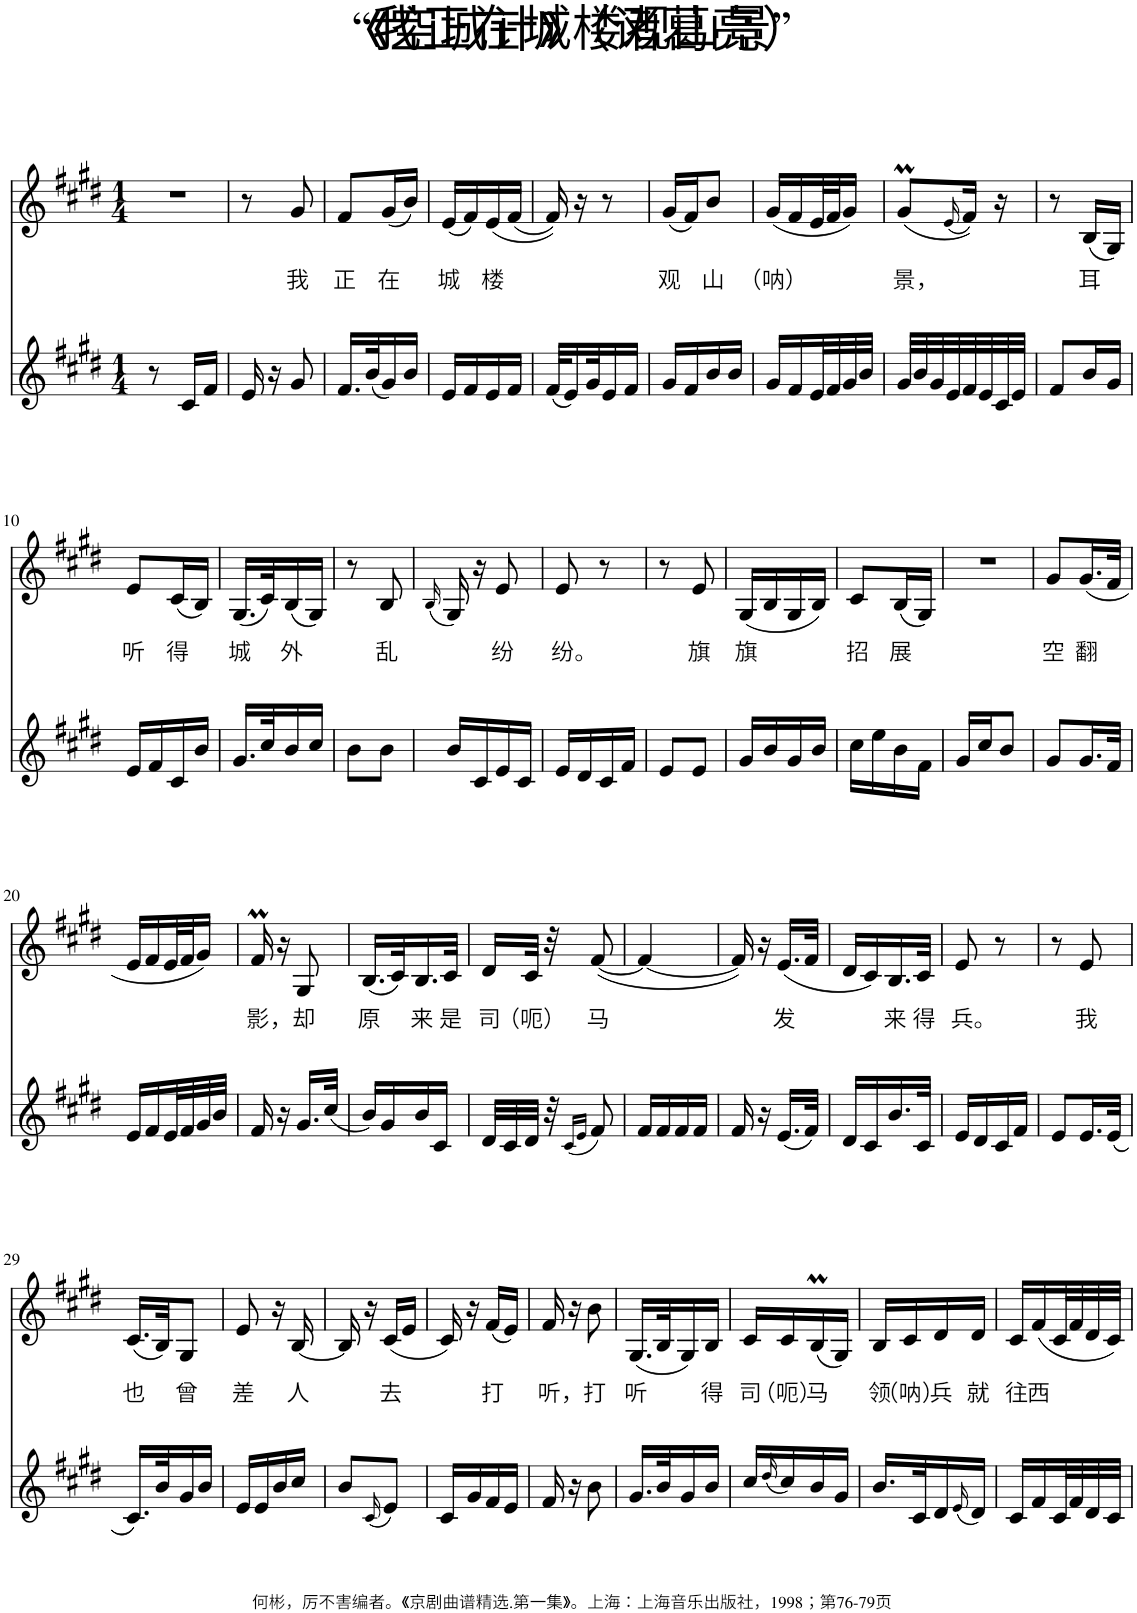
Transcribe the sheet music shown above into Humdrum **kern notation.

**kern	**kern	**text
*part2	*part1	*part1
*staff2	*staff1	*staff1
*I"Piano	*I"Piano	*
*I'Pno	*I'Pno	*
*clefG2	*clefG2	*
*k[f#c#g#d#]	*k[f#c#g#d#]	*
*M1/4	*M1/4	*
=1	=1	=1
8r	4r	.
16c#/LL	.	.
16f#/JJ	.	.
=2	=2	=2
16e/	8r	.
16r	.	.
!	!	!LO:LY:b
8g#/	8g#/	我
=3	=3	=3
!	!	!LO:LY:b
16.f#/LL	8f#/L	正
(32b/K	.	.
!	!	!LO:LY:b
16g#/)	(16g#/L	在
16b/JJ	16b/JJ)	.
=4	=4	=4
!	!	!LO:LY:b
16e/LL	(16e/LL	城
16f#/	16f#/)	.
!	!	!LO:LY:b
16e/	(16e/	楼
16f#/JJ	(16f#/JJ	.
=5	=5	=5
(32f#/KLL	16f#/))	.
16e/)	.	.
.	16r	.
32g#/K	.	.
16e/	8r	.
16f#/JJ	.	.
=6	=6	=6
!	!	!LO:LY:b
16g#/LL	(16g#/LL	观
16f#/	16f#/J)	.
!	!	!LO:LY:b
16b/	8b/J	山
16b/JJ	.	.
=7	=7	=7
!	!	!LO:LY:b
16g#/LL	(16g#/LL	（呐）
16f#/	16f#/	.
32e/L	32e/L	.
32f#/	32f#/J	.
32g#/	16g#/JJ)	.
32b/JJJ	.	.
=8	=8	=8
!	!	!LO:LY:b
32g#/LLL	(8g#m/L	景，
32b/	.	.
32g#/	.	.
32e/	.	.
.	(16qe/	.
32f#/	16f#/Jk))	.
32e/	.	.
32c#/	16r	.
32e/JJJ	.	.
=9	=9	=9
8f#/L	8r	.
!	!	!LO:LY:b
16b/L	(16B/LL	耳
16g#/JJ	16G#/JJ)	.
!!LO:LB:g=z
=10	=10	=10
!	!	!LO:LY:b
16e/LL	8e/L	听
16f#/	.	.
!	!	!LO:LY:b
16c#/	(16c#/L	得
16b/JJ	16B/JJ)	.
=11	=11	=11
!	!	!LO:LY:b
16.g#/LL	(16.G#/LL	城
32cc#/K	32c#/K)	.
!	!	!LO:LY:b
16b/	(16B/	外
16cc#/JJ	16G#/JJ)	.
=12	=12	=12
8b\L	8r	.
!	!	!LO:LY:b
8b\J	8B/	乱
=13	=13	=13
.	(16qB/	.
16b/LL	16G#/)	.
16c#/	16r	.
!	!	!LO:LY:b
16e/	8e/	纷
16c#/JJ	.	.
=14	=14	=14
!	!	!LO:LY:b
16e/LL	8e/	纷。
16d#/	.	.
16c#/	8r	.
16f#/JJ	.	.
=15	=15	=15
8e/L	8r	.
!	!	!LO:LY:b
8e/J	8e/	旗
=16	=16	=16
!	!	!LO:LY:b
16g#/LL	(16G#/LL	旗
16b/	16B/	.
16g#/	16G#/	.
16b/JJ	16B/JJ)	.
=17	=17	=17
!	!	!LO:LY:b
16cc#\LL	8c#/L	招
16ee\	.	.
!	!	!LO:LY:b
16b\	(16B/L	展
16f#\JJ	16G#/JJ)	.
=18	=18	=18
16g#/LL	4r	.
16cc#/J	.	.
8b/J	.	.
=19	=19	=19
!	!	!LO:LY:b
8g#/L	8g#/L	空
!	!	!LO:LY:b
16.g#/L	(16.g#/L	翻
32f#/JJk	32f#/JJk	.
!!LO:LB:g=z
=20	=20	=20
16e/LL	16e/LL	.
16f#/	16f#/	.
32e/L	32e/L	.
32f#/	32f#/J	.
32g#/	16g#/JJ)	.
32b/JJJ	.	.
=21	=21	=21
!	!	!LO:LY:b
16f#/	16f#M/	影，
16r	16r	.
!	!	!LO:LY:b
16.g#/LL	8G#/	却
(32cc#/JJk	.	.
=22	=22	=22
!	!	!LO:LY:b
16b/LL)	(16.B/LL	原
16g#/	.	.
.	32c#/K)	.
!	!	!LO:LY:b
16b/	16.B/	来
16c#/JJ	.	.
!	!	!LO:LY:b
.	32c#/JJk	是
=23	=23	=23
!	!	!LO:LY:b
32d#/LLL	16d#/LL	司
32c#/	.	.
!	!	!LO:LY:b
32d#/JJJ	32c#/JJk	（呃）
32r	32r	.
(16qc#/LL	.	.
16qe/JJ	.	.
!	!	!LO:LY:b
8f#/)	([8f#/	马
=24	=24	=24
16f#/LL	4f#/_	.
16f#/	.	.
16f#/	.	.
16f#/JJ	.	.
=25	=25	=25
16f#/	16f#/])	.
16r	16r	.
!	!	!LO:LY:b
(16.e/LL	(16.e/LL	发
32f#/JJk)	32f#/JJk	.
=26	=26	=26
16d#/LL	16d#/LL	.
16c#/	16c#/)	.
!	!	!LO:LY:b
16.b/	16.B/	来
!	!	!LO:LY:b
32c#/JJk	32c#/JJk	得
=27	=27	=27
!	!	!LO:LY:b
16e/LL	8e/	兵。
16d#/	.	.
16c#/	8r	.
16f#/JJ	.	.
=28	=28	=28
8e/L	8r	.
!	!	!LO:LY:b
16.e/L	8e/	我
(32e/JJk	.	.
!!LO:LB:g=z
=29	=29	=29
!	!	!LO:LY:b
16.c#/LL)	(16.c#/LL	也
32b/K	32B/JK)	.
!	!	!LO:LY:b
16g#/	8G#/J	曾
16b/JJ	.	.
=30	=30	=30
!	!	!LO:LY:b
16e/LL	8e/	差
16e/	.	.
16b/	16r	.
!	!	!LO:LY:b
16cc#/JJ	[16B/	人
=31	=31	=31
8b/L	16B/]	.
.	16r	.
(16qc#/	.	.
!	!	!LO:LY:b
8e/J)	(16c#/LL	去
.	16e/JJ	.
=32	=32	=32
16c#/LL	16c#/)	.
16g#/	16r	.
!	!	!LO:LY:b
16f#/	(16f#/LL	打
16e/JJ	16e/JJ)	.
=33	=33	=33
!	!	!LO:LY:b
16f#/	16f#/	听，
16r	16r	.
!	!	!LO:LY:b
8b\	8b\	打
=34	=34	=34
!	!	!LO:LY:b
16.g#/LL	(16.G#/LL	听
32b/K	32B/K	.
16g#/	16G#/)	.
!	!	!LO:LY:b
16b/JJ	16B/JJ	得
=35	=35	=35
!	!	!LO:LY:b
16cc#/LL	16c#/LL	司
(16qdd#/	.	.
!	!	!LO:LY:b
16cc#/)	16c#/	（呃）
!	!	!LO:LY:b
16b/	(16BM/	马
16g#/JJ	16G#/JJ)	.
=36	=36	=36
!	!	!LO:LY:b
16.b/LL	16B/LL	领
!	!	!LO:LY:b
.	16c#/	（呐）
32c#/K	.	.
!	!	!LO:LY:b
16d#/	16d#/	兵
(16qe/	.	.
!	!	!LO:LY:b
16d#/JJ)	16d#/JJ	就
=37	=37	=37
!	!	!LO:LY:b
16c#/LL	16c#/LL	往
!	!	!LO:LY:b
16f#/	(16f#/	西
32c#/L	32c#/L	.
32f#/	32f#/	.
32d#/	32d#/	.
32c#/JJJ	32c#/JJJ)	.
=	=	=
*-	*-	*-
